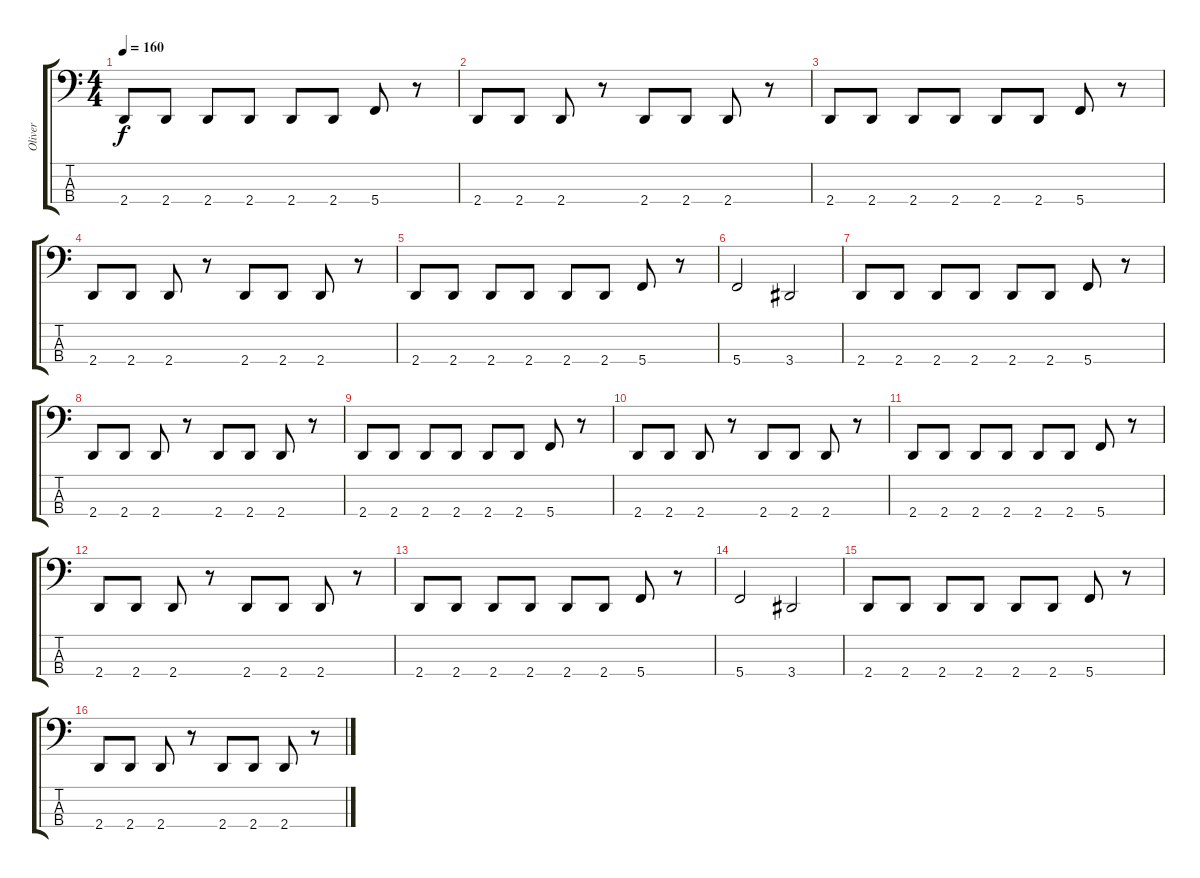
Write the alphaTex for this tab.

\track ("Oliver" "Oliver") {instrument electricbasspick}
\staff {score tabs}
\tuning (Eb2 Bb1 F1 C1) {hide}
\ts (4 4)
\tempo 160
\clef f4
\ks c
2.4.8{dy f} 2.4.8 2.4.8 2.4.8 2.4.8 2.4.8 5.4.8 r.8 |
2.4.8 2.4.8 2.4.8 r.8 2.4.8 2.4.8 2.4.8 r.8 |
2.4.8 2.4.8 2.4.8 2.4.8 2.4.8 2.4.8 5.4.8 r.8 |
2.4.8 2.4.8 2.4.8 r.8 2.4.8 2.4.8 2.4.8 r.8 |
2.4.8 2.4.8 2.4.8 2.4.8 2.4.8 2.4.8 5.4.8 r.8 |
5.4.2 3.4.2 |
2.4.8 2.4.8 2.4.8 2.4.8 2.4.8 2.4.8 5.4.8 r.8 |
2.4.8 2.4.8 2.4.8 r.8 2.4.8 2.4.8 2.4.8 r.8 |
2.4.8 2.4.8 2.4.8 2.4.8 2.4.8 2.4.8 5.4.8 r.8 |
2.4.8 2.4.8 2.4.8 r.8 2.4.8 2.4.8 2.4.8 r.8 |
2.4.8 2.4.8 2.4.8 2.4.8 2.4.8 2.4.8 5.4.8 r.8 |
2.4.8 2.4.8 2.4.8 r.8 2.4.8 2.4.8 2.4.8 r.8 |
2.4.8 2.4.8 2.4.8 2.4.8 2.4.8 2.4.8 5.4.8 r.8 |
5.4.2 3.4.2 |
2.4.8 2.4.8 2.4.8 2.4.8 2.4.8 2.4.8 5.4.8 r.8 |
2.4.8 2.4.8 2.4.8 r.8 2.4.8 2.4.8 2.4.8 r.8
